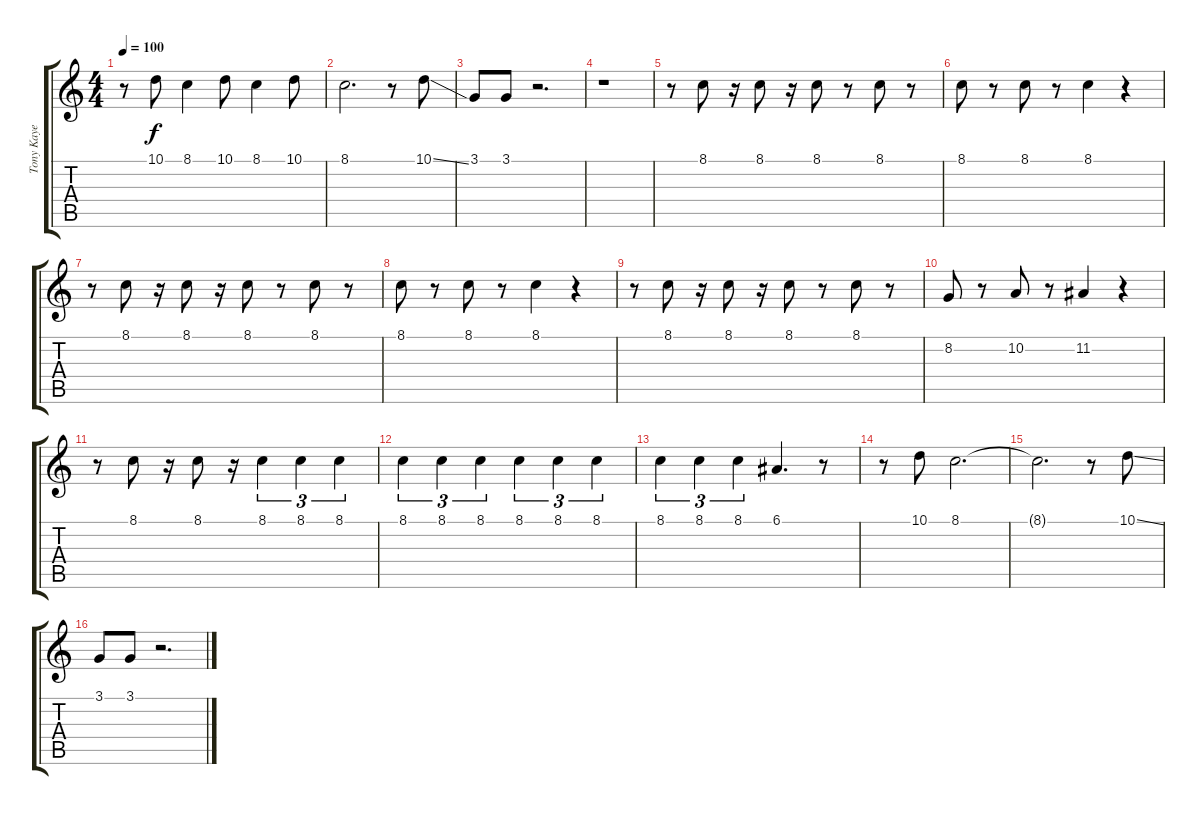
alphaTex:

\track ("Tony Kaye" "Tony Kaye") {instrument choiraahs}
\staff {score tabs}
\tuning (E4 B3 G3 D3 A2 E2) {hide}
\ts (4 4)
\tempo 100
\clef g2
\ks c
r.8{dy f} 10.1.8 8.1.4 10.1.8 8.1.4 10.1.8 |
8.1.2{d} r.8 10.1{ss}.8 |
3.1.8 3.1.8 r.2{d} |
r.1 |
r.8 8.1.8 r.16 8.1.8 r.16 8.1.8 r.8 8.1.8 r.8 |
8.1.8 r.8 8.1.8 r.8 8.1.4 r.4 |
r.8 8.1.8 r.16 8.1.8 r.16 8.1.8 r.8 8.1.8 r.8 |
8.1.8 r.8 8.1.8 r.8 8.1.4 r.4 |
r.8 8.1.8 r.16 8.1.8 r.16 8.1.8 r.8 8.1.8 r.8 |
8.2.8 r.8 10.2.8 r.8 11.2.4 r.4 |
r.8 8.1.8 r.16 8.1.8 r.16 8.1.4{tu (3 2)} 8.1.4{tu (3 2)} 8.1.4{tu (3 2)} |
8.1.4{tu (3 2)} 8.1.4{tu (3 2)} 8.1.4{tu (3 2)} 8.1.4{tu (3 2)} 8.1.4{tu (3 2)} 8.1.4{tu (3 2)} |
8.1.4{tu (3 2)} 8.1.4{tu (3 2)} 8.1.4{tu (3 2)} 6.1.4{d} r.8 |
r.8 10.1.8 8.1.2{d} |
8.1{t}.2{d} r.8 10.1{ss}.8 |
3.1.8 3.1.8 r.2{d}
